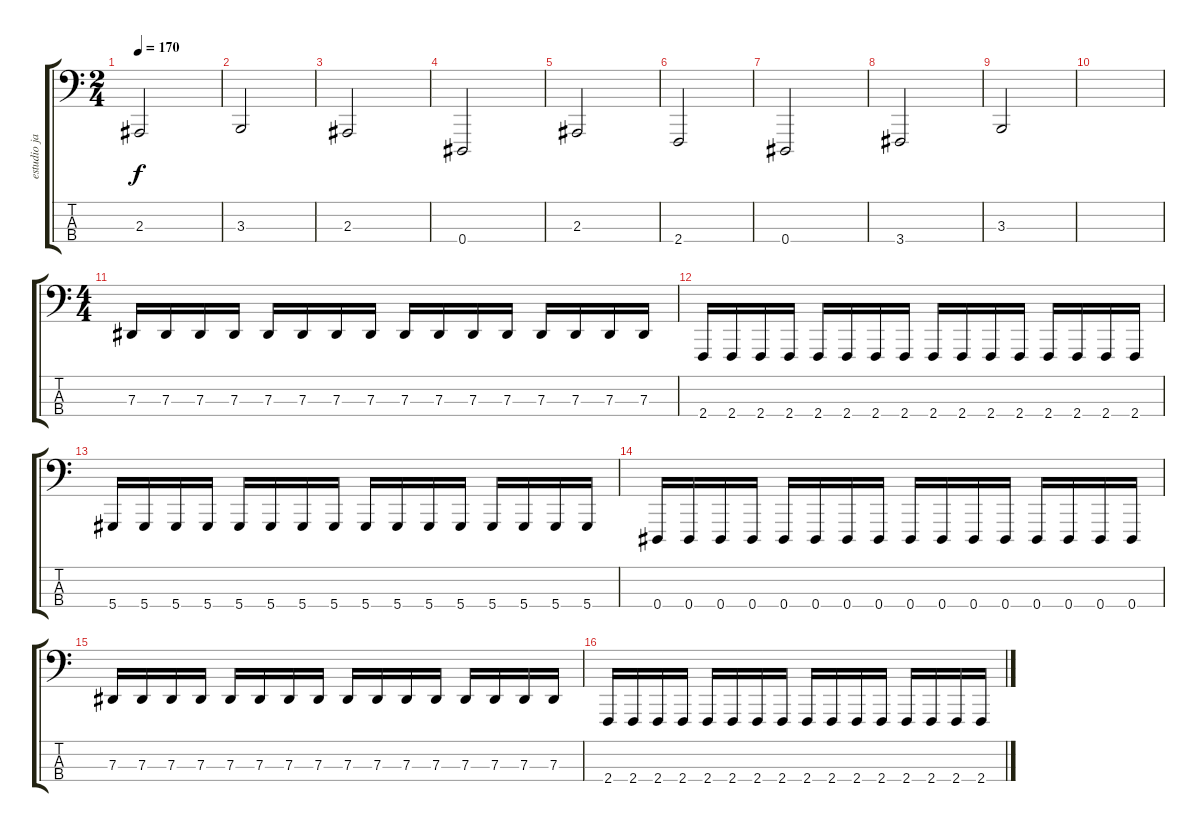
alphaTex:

\track ("estudio jaime" "estudio ja") {instrument cello}
\staff {score tabs}
\tuning (Gb2 Db2 Ab1 Eb1) {hide}
\ts (2 4)
\tempo 170
\clef f4
\ks c
2.3.2{dy f} |
3.3.2 |
2.3.2 |
0.4.2 |
2.3.2 |
2.4.2 |
0.4.2 |
3.4.2 |
3.3.2 |
|
\ts (4 4)
7.3.16 7.3.16 7.3.16 7.3.16 7.3.16 7.3.16 7.3.16 7.3.16 7.3.16 7.3.16 7.3.16 7.3.16 7.3.16 7.3.16 7.3.16 7.3.16 |
2.4.16 2.4.16 2.4.16 2.4.16 2.4.16 2.4.16 2.4.16 2.4.16 2.4.16 2.4.16 2.4.16 2.4.16 2.4.16 2.4.16 2.4.16 2.4.16 |
5.4.16 5.4.16 5.4.16 5.4.16 5.4.16 5.4.16 5.4.16 5.4.16 5.4.16 5.4.16 5.4.16 5.4.16 5.4.16 5.4.16 5.4.16 5.4.16 |
0.4.16 0.4.16 0.4.16 0.4.16 0.4.16 0.4.16 0.4.16 0.4.16 0.4.16 0.4.16 0.4.16 0.4.16 0.4.16 0.4.16 0.4.16 0.4.16 |
7.3.16 7.3.16 7.3.16 7.3.16 7.3.16 7.3.16 7.3.16 7.3.16 7.3.16 7.3.16 7.3.16 7.3.16 7.3.16 7.3.16 7.3.16 7.3.16 |
2.4.16 2.4.16 2.4.16 2.4.16 2.4.16 2.4.16 2.4.16 2.4.16 2.4.16 2.4.16 2.4.16 2.4.16 2.4.16 2.4.16 2.4.16 2.4.16
